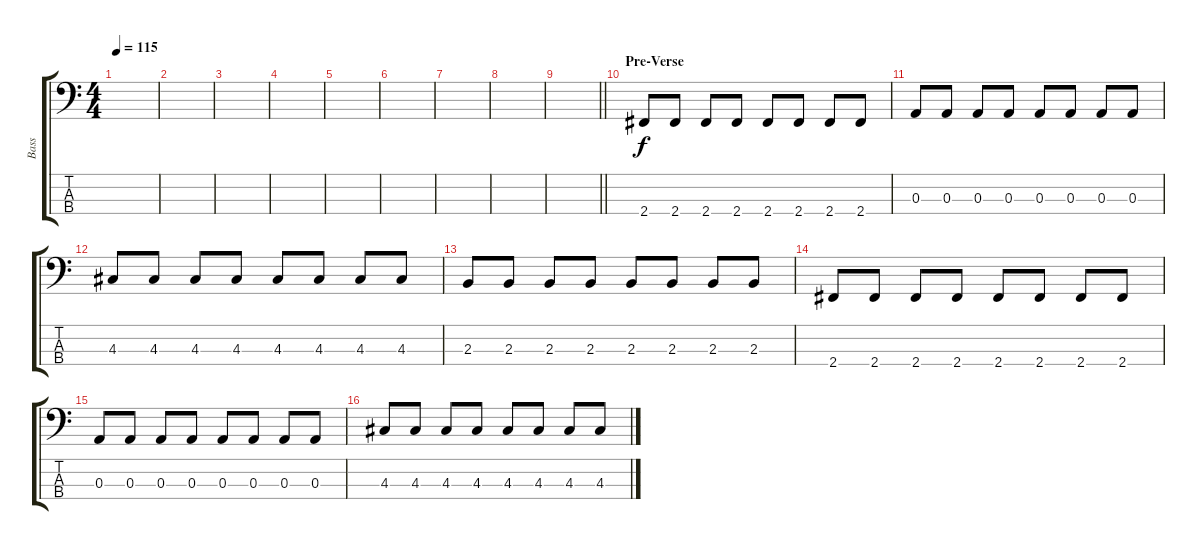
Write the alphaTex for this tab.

\track ("Bass" "Bass") {instrument electricbasspick}
\staff {score tabs}
\tuning (G2 D2 A1 E1) {hide}
\ts (4 4)
\tempo 115
\clef f4
\ks c
|
|
|
|
|
|
|
|
\barLineRight lightlight
|
\section ("" "Pre-Verse")
2.4.8 2.4.8 2.4.8 2.4.8 2.4.8 2.4.8 2.4.8 2.4.8 |
0.3.8 0.3.8 0.3.8 0.3.8 0.3.8 0.3.8 0.3.8 0.3.8 |
4.3.8 4.3.8 4.3.8 4.3.8 4.3.8 4.3.8 4.3.8 4.3.8 |
2.3.8 2.3.8 2.3.8 2.3.8 2.3.8 2.3.8 2.3.8 2.3.8 |
2.4.8 2.4.8 2.4.8 2.4.8 2.4.8 2.4.8 2.4.8 2.4.8 |
0.3.8 0.3.8 0.3.8 0.3.8 0.3.8 0.3.8 0.3.8 0.3.8 |
4.3.8 4.3.8 4.3.8 4.3.8 4.3.8 4.3.8 4.3.8 4.3.8
